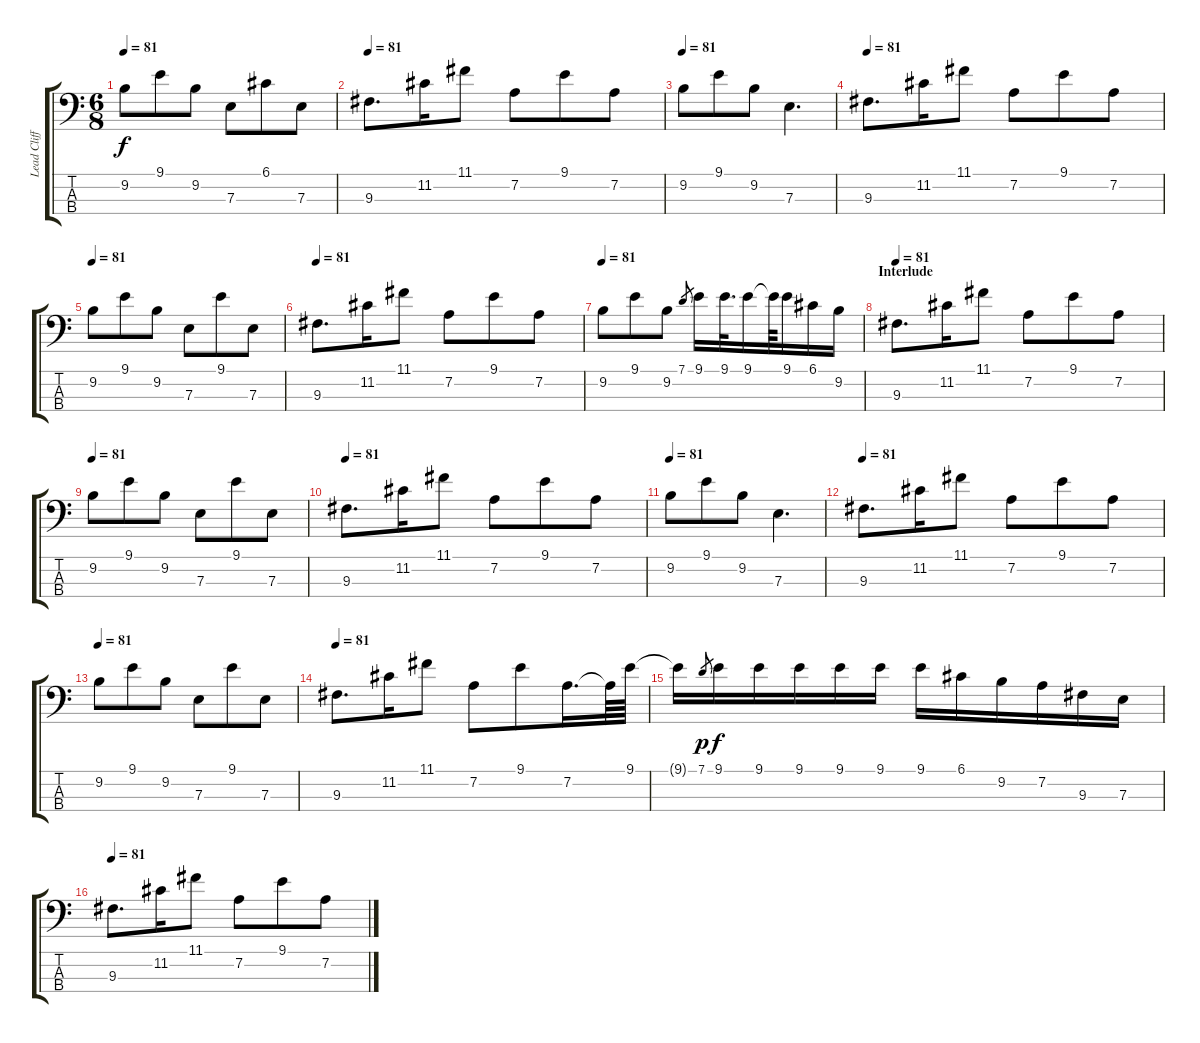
\track ("Lead Cliff I" "Lead Cliff") {instrument electricbassfinger}
\staff {score tabs}
\tuning (G2 D2 A1 E1) {hide}
\ts (6 8)
\tempo 81
\clef f4
\ks c
9.2.8{dy f} 9.1.8 9.2.8 7.3.8 6.1.8 7.3.8 |
\tempo 81
9.3.8{d} 11.2.16 11.1.8 7.2.8 9.1.8 7.2.8 |
\tempo 81
9.2.8 9.1.8 9.2.8 7.3.4{d} |
\tempo 81
9.3.8{d} 11.2.16 11.1.8 7.2.8 9.1.8 7.2.8 |
\tempo 81
9.2.8 9.1.8 9.2.8 7.3.8 9.1.8 7.3.8 |
\tempo 81
9.3.8{d} 11.2.16 11.1.8 7.2.8 9.1.8 7.2.8 |
\tempo 81
9.2.8 9.1.8 9.2.8 7.1.8{gr} 9.1.16 9.1.32{d} 9.1.16 9.1{t}.64 9.1.16 6.1.16 9.2.16 |
\section ("" "Interlude")
\tempo 81
9.3.8{d} 11.2.16 11.1.8 7.2.8 9.1.8 7.2.8 |
\tempo 81
9.2.8 9.1.8 9.2.8 7.3.8 9.1.8 7.3.8 |
\tempo 81
9.3.8{d} 11.2.16 11.1.8 7.2.8 9.1.8 7.2.8 |
\tempo 81
9.2.8 9.1.8 9.2.8 7.3.4{d} |
\tempo 81
9.3.8{d} 11.2.16 11.1.8 7.2.8 9.1.8 7.2.8 |
\tempo 81
9.2.8 9.1.8 9.2.8 7.3.8 9.1.8 7.3.8 |
\tempo 81
9.3.8{d} 11.2.16 11.1.8 7.2.8 9.1.8 7.2.16{d} 7.2{t}.64 9.1.64 |
9.1{t}.16 7.1.8{gr dy p} 9.1.16{dy f} 9.1.16 9.1.16 9.1.16 9.1.16 9.1.16 6.1.16 9.2.16 7.2.16 9.3.16 7.3.16 |
\tempo 81
9.3.8{d} 11.2.16 11.1.8 7.2.8 9.1.8 7.2.8
